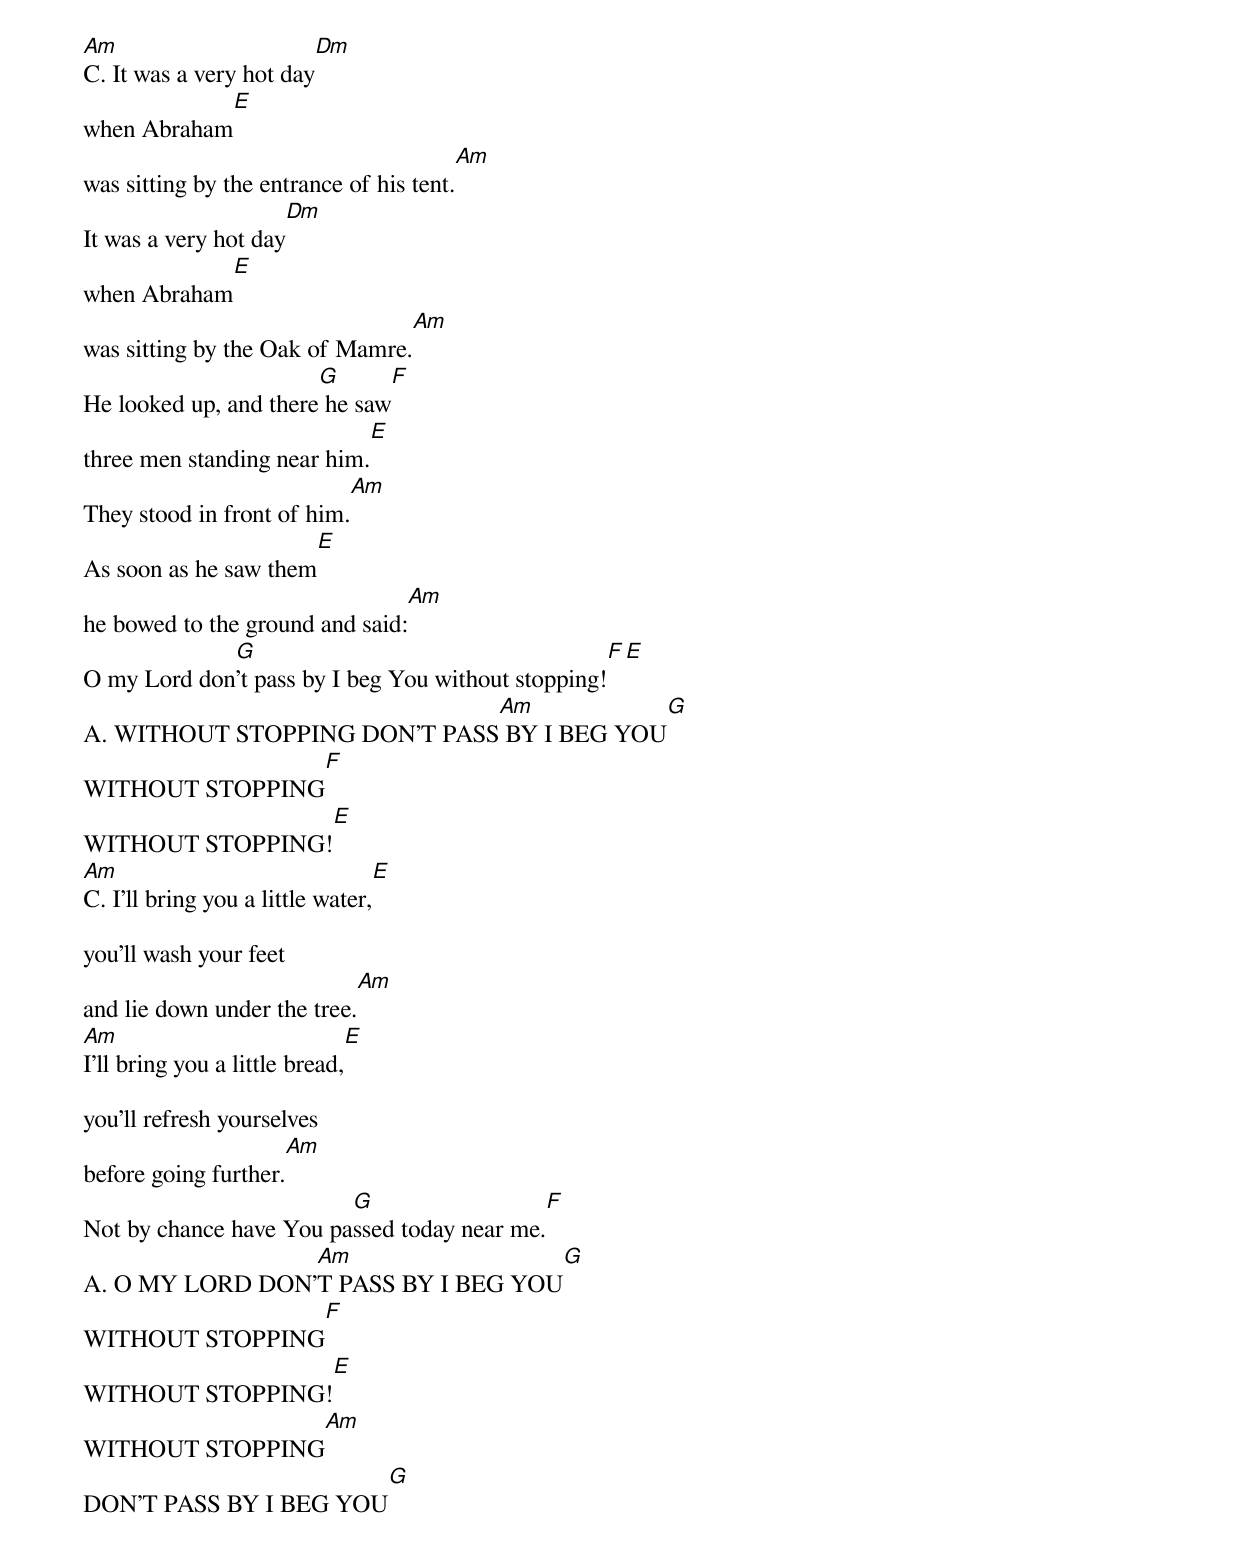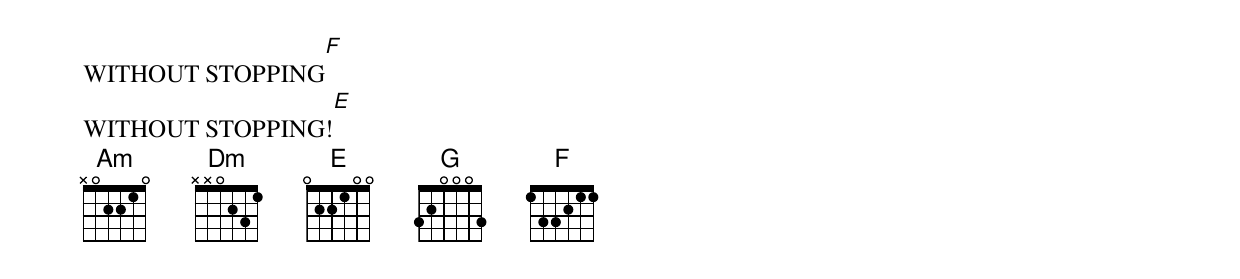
Am                                   Dm
C. It was a very hot day
                   E
when Abraham
                                                                   Am
was sitting by the entrance of his tent.
                                           Dm
It was a very hot day
                      E
when Abraham
                                                        Am
was sitting by the Oak of Mamre.
                       G                                  F
He looked up, and there he saw
                                                    E
three men standing near him.
                                         Am
They stood in front of him.
                                        E
As soon as he saw them
                                                         Am
he bowed to the ground and said:
             G                                       F                              E
O my Lord don't pass by I beg You without stopping!
                              Am                                              G
A. WITHOUT STOPPING DON'T PASS BY I BEG YOU
                      F
WITHOUT STOPPING
                      E
WITHOUT STOPPING!
Am                                        E
C. I'll bring you a little water,

you'll wash your feet
                                            Am
and lie down under the tree.
Am                                          E
I'll bring you a little bread,

you'll refresh yourselves
                               Am
before going further.
                         G                                      F
Not by chance have You passed today near me.
                 Am                                        G
A. O MY LORD DON'T PASS BY I BEG YOU
                        F
WITHOUT STOPPING
                        E
WITHOUT STOPPING!
                       Am
WITHOUT STOPPING
                                       G
DON'T PASS BY I BEG YOU
                        F
WITHOUT STOPPING
                        E
WITHOUT STOPPING!
